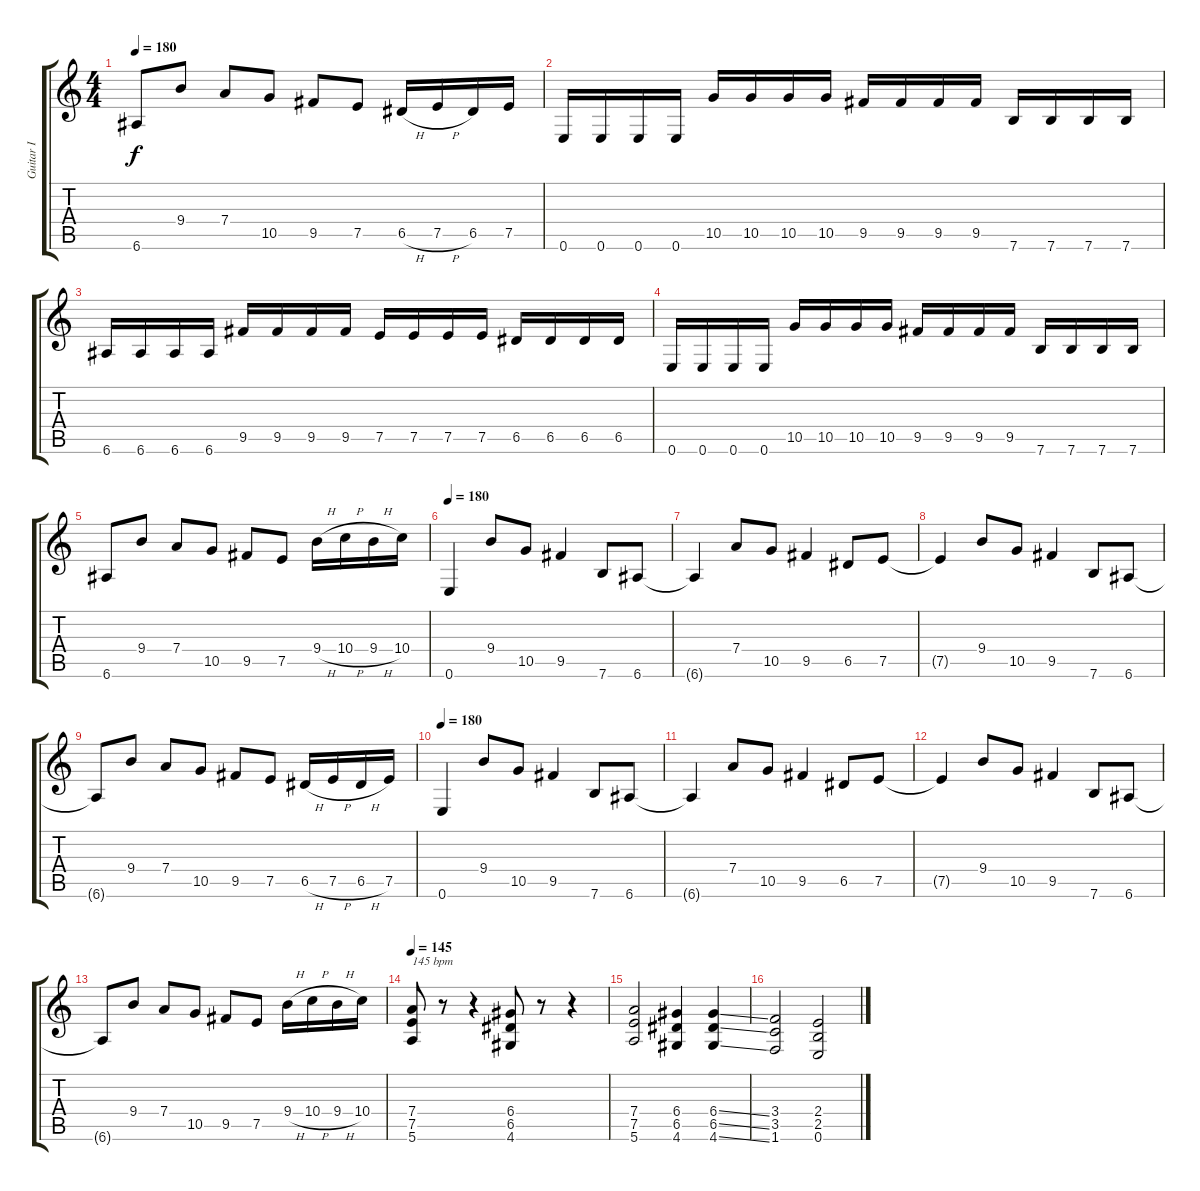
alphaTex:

\track ("Guitar I" "Guitar I") {instrument distortionguitar}
\staff {score tabs}
\tuning (E4 B3 G3 D3 A2 E2) {hide}
\ts (4 4)
\tempo 180
\clef g2
\ks c
6.6.8{dy f} 9.4.8 7.4.8 10.5.8 9.5.8 7.5.8 6.5{h}.16 7.5{h}.16 6.5.16 7.5.16 |
0.6.16 0.6.16 0.6.16 0.6.16 10.5.16 10.5.16 10.5.16 10.5.16 9.5.16 9.5.16 9.5.16 9.5.16 7.6.16 7.6.16 7.6.16 7.6.16 |
6.6.16 6.6.16 6.6.16 6.6.16 9.5.16 9.5.16 9.5.16 9.5.16 7.5.16 7.5.16 7.5.16 7.5.16 6.5.16 6.5.16 6.5.16 6.5.16 |
0.6.16 0.6.16 0.6.16 0.6.16 10.5.16 10.5.16 10.5.16 10.5.16 9.5.16 9.5.16 9.5.16 9.5.16 7.6.16 7.6.16 7.6.16 7.6.16 |
6.6.8 9.4.8 7.4.8 10.5.8 9.5.8 7.5.8 9.4{h}.16 10.4{h}.16 9.4{h}.16 10.4.16 |
\tempo 180
0.6.4 9.4.8 10.5.8 9.5.4 7.6.8 6.6.8 |
6.6{t}.4 7.4.8 10.5.8 9.5.4 6.5.8 7.5.8 |
7.5{t}.4 9.4.8 10.5.8 9.5.4 7.6.8 6.6.8 |
6.6{t}.8 9.4.8 7.4.8 10.5.8 9.5.8 7.5.8 6.5{h}.16 7.5{h}.16 6.5{h}.16 7.5.16 |
\tempo 180
0.6.4 9.4.8 10.5.8 9.5.4 7.6.8 6.6.8 |
6.6{t}.4 7.4.8 10.5.8 9.5.4 6.5.8 7.5.8 |
7.5{t}.4 9.4.8 10.5.8 9.5.4 7.6.8 6.6.8 |
6.6{t}.8 9.4.8 7.4.8 10.5.8 9.5.8 7.5.8 9.4{h}.16 10.4{h}.16 9.4{h}.16 10.4.16 |
\tempo 145
(7.4 7.5 5.6).8{txt "145 bpm"} r.8 r.4 (6.4 6.5 4.6).8 r.8 r.4 |
(7.4 7.5 5.6).2 (6.4 6.5 4.6).4 (6.4{ss} 6.5{ss} 4.6{ss}).4 |
(3.4 3.5 1.6).2 (2.4 2.5 0.6).2
